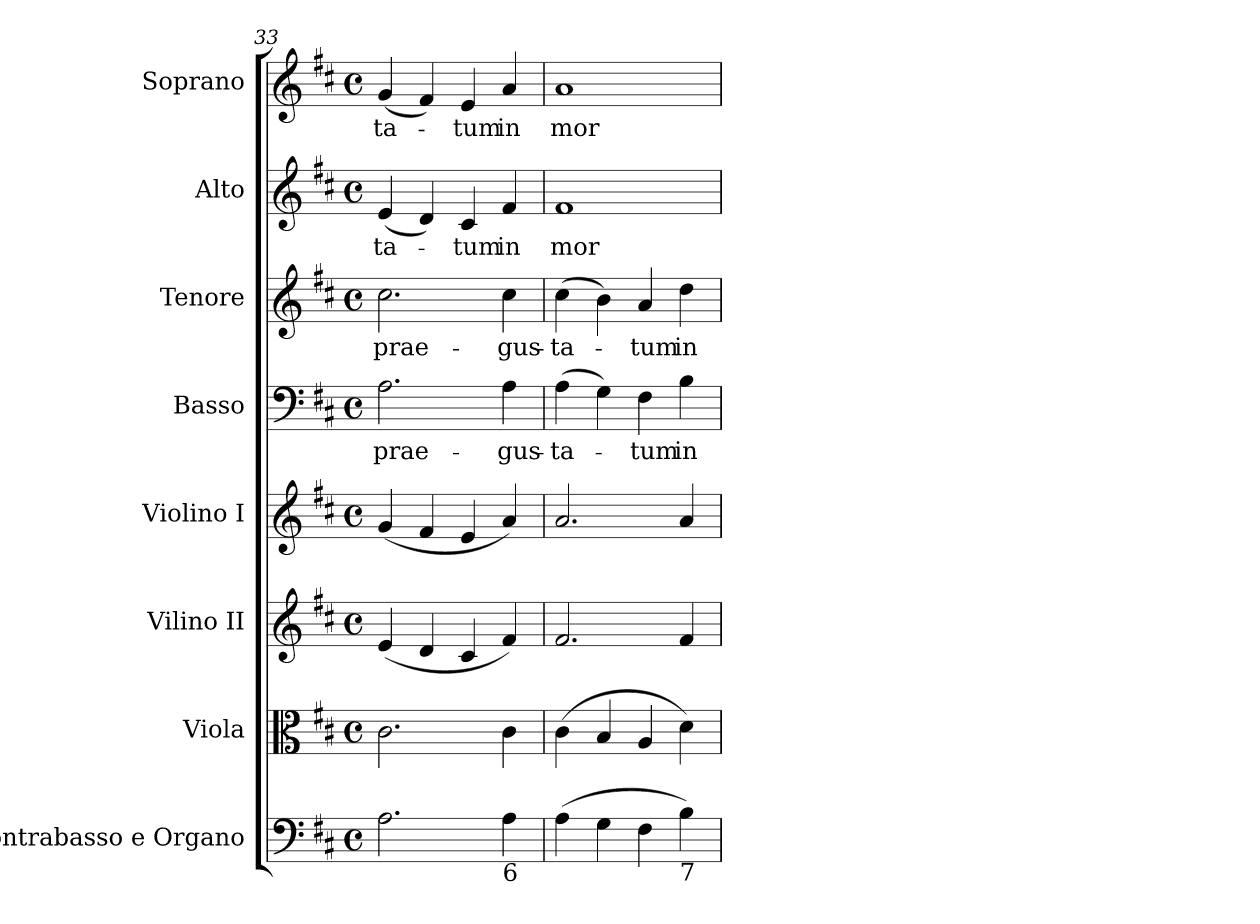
**kern	**kern	**kern	**kern	**kern	**text	**kern	**text	**kern	**text	**kern	**text
*part8	*part7	*part6	*part5	*part4	*part4	*part3	*part3	*part2	*part2	*part1	*part1
*staff8	*staff7	*staff6	*staff5	*staff4	*staff4	*staff3	*staff3	*staff2	*staff2	*staff1	*staff1
*I"Contrabasso e Organo	*I"Viola	*I"Vilino II	*I"Violino I	*I"Basso	*	*I"Tenore	*	*I"Alto	*	*I"Soprano	*
*I'Cb. e Org.	*I'Vla.	*I'Vl. II	*I'Vl. I	*I'B	*	*I'T	*	*I'A	*	*I'S	*
*clefF4	*clefC3	*clefG2	*clefG2	*clefF4	*	*clefG2	*	*clefG2	*	*clefG2	*
*k[f#c#]	*k[f#c#]	*k[f#c#]	*k[f#c#]	*k[f#c#]	*	*k[f#c#]	*	*k[f#c#]	*	*k[f#c#]	*
*D:	*D:	*D:	*D:	*D:	*	*D:	*	*D:	*	*D:	*
*M4/4	*M4/4	*M4/4	*M4/4	*M4/4	*	*M4/4	*	*M4/4	*	*M4/4	*
*met(c)	*met(c)	*met(c)	*met(c)	*met(c)	*	*met(c)	*	*met(c)	*	*met(c)	*
=33	=33	=33	=33	=33	=33	=33	=33	=33	=33	=33	=33
!	!	!	!	!	!LO:LY:b	!	!LO:LY:b	!	!LO:LY:b	!	!LO:LY:b
2.A\	2.c#\	(<4e/	(<4g/	2.A\	prae-	2.cc#\	prae-	(<4e/	-ta-	(<4g/	-ta-
.	.	4d/	4f#/	.	.	.	.	4d/)	.	4f#/)	.
!	!	!	!	!	!	!	!	!	!LO:LY:b	!	!LO:LY:b
.	.	4c#/	4e/	.	.	.	.	4c#/	-tum	4e/	-tum
!LO:TX:b:t=6	!	!	!	!	!	!	!	!	!	!	!
!	!	!	!	!	!LO:LY:b	!	!LO:LY:b	!	!LO:LY:b	!	!LO:LY:b
4A\	4c#\	4f#/)	4a/)	4A\	-gus-	4cc#\	-gus-	4f#/	in	4a/	in
=34	=34	=34	=34	=34	=34	=34	=34	=34	=34	=34	=34
!	!	!	!	!	!LO:LY:b	!	!LO:LY:b	!	!LO:LY:b	!	!LO:LY:b
(>4A\	(>4c#\	2.f#/	2.a/	(>4A\	-ta-	(>4cc#\	-ta-	1f#	mor-	1a	mor-
4G\	4B/	.	.	4G\)	.	4b\)	.	.	.	.	.
!	!	!	!	!	!LO:LY:b	!	!LO:LY:b	!	!	!	!
4F#\	4A/	.	.	4F#\	-tum	4a/	-tum	.	.	.	.
!LO:TX:b:t=7	!	!	!	!	!	!	!	!	!	!	!
!	!	!	!	!	!LO:LY:b	!	!LO:LY:b	!	!	!	!
4B\)	4d\)	4f#/	4a/	4B\	in	4dd\	in	.	.	.	.
=	=	=	=	=	=	=	=	=	=	=	=
*-	*-	*-	*-	*-	*-	*-	*-	*-	*-	*-	*-
